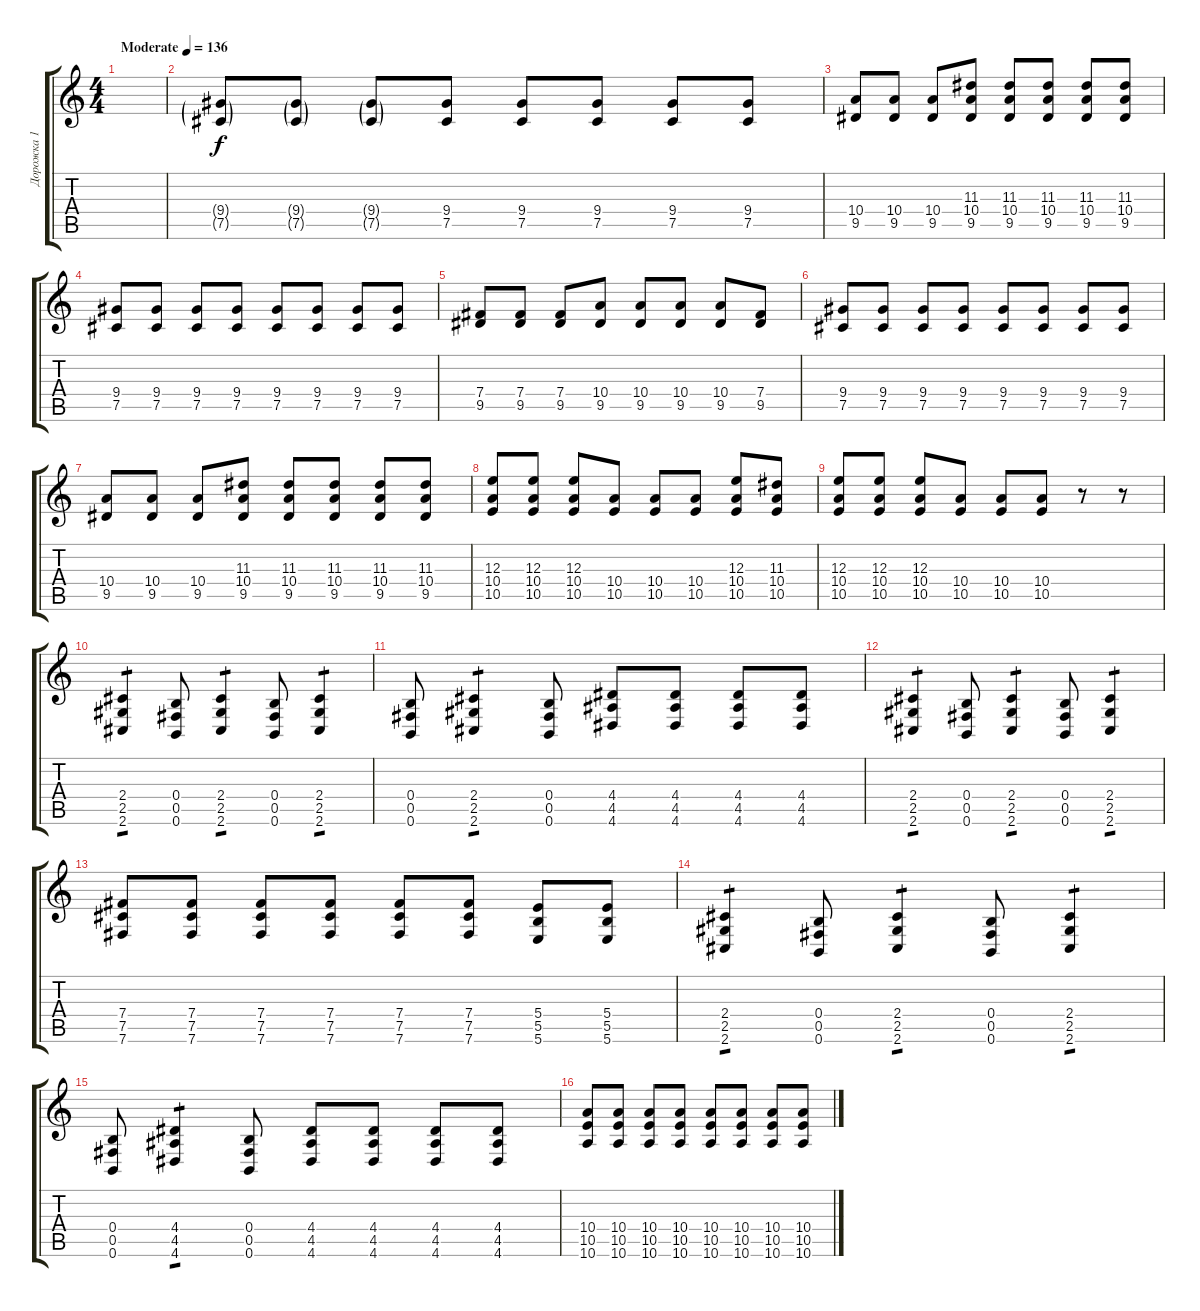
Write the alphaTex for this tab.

\track ("Дорожка 1" "Дорожка 1") {instrument electricguitarmuted}
\staff {score tabs}
\tuning (Db4 Ab3 E3 B2 Gb2 B1) {hide}
\ts (4 4)
\tempo (136 "Moderate")
\clef g2
\ks c
|
(9.4{g} 7.5{g}).8 (9.4{g} 7.5{g}).8 (9.4{g} 7.5{g}).8 (9.4 7.5).8{dy f} (9.4 7.5).8 (9.4 7.5).8 (9.4 7.5).8 (9.4 7.5).8 |
(10.4 9.5).8 (10.4 9.5).8 (10.4 9.5).8 (11.3 10.4 9.5).8 (11.3 10.4 9.5).8 (11.3 10.4 9.5).8 (11.3 10.4 9.5).8 (11.3 10.4 9.5).8 |
(9.4 7.5).8 (9.4 7.5).8 (9.4 7.5).8 (9.4 7.5).8 (9.4 7.5).8 (9.4 7.5).8 (9.4 7.5).8 (9.4 7.5).8 |
(7.4 9.5).8 (7.4 9.5).8 (7.4 9.5).8 (10.4 9.5).8 (10.4 9.5).8 (10.4 9.5).8 (10.4 9.5).8 (7.4 9.5).8 |
(9.4 7.5).8 (9.4 7.5).8 (9.4 7.5).8 (9.4 7.5).8 (9.4 7.5).8 (9.4 7.5).8 (9.4 7.5).8 (9.4 7.5).8 |
(10.4 9.5).8 (10.4 9.5).8 (10.4 9.5).8 (11.3 10.4 9.5).8 (11.3 10.4 9.5).8 (11.3 10.4 9.5).8 (11.3 10.4 9.5).8 (11.3 10.4 9.5).8 |
(12.3 10.4 10.5).8 (12.3 10.4 10.5).8 (12.3 10.4 10.5).8 (10.4 10.5).8 (10.4 10.5).8 (10.4 10.5).8 (12.3 10.4 10.5).8 (11.3 10.4 10.5).8 |
(12.3 10.4 10.5).8 (12.3 10.4 10.5).8 (12.3 10.4 10.5).8 (10.4 10.5).8 (10.4 10.5).8 (10.4 10.5).8 r.8 r.8 |
(2.4 2.5 2.6).4{tp 1 volume 16 instrument distortionguitar} (0.4 0.5 0.6).8 (2.4 2.5 2.6).4{tp 1} (0.4 0.5 0.6).8 (2.4 2.5 2.6).4{tp 1} |
(0.4 0.5 0.6).8 (2.4 2.5 2.6).4{tp 1} (0.4 0.5 0.6).8 (4.4 4.5 4.6).8 (4.4 4.5 4.6).8 (4.4 4.5 4.6).8 (4.4 4.5 4.6).8 |
(2.4 2.5 2.6).4{tp 1} (0.4 0.5 0.6).8 (2.4 2.5 2.6).4{tp 1} (0.4 0.5 0.6).8 (2.4 2.5 2.6).4{tp 1} |
(7.4 7.5 7.6).8 (7.4 7.5 7.6).8 (7.4 7.5 7.6).8 (7.4 7.5 7.6).8 (7.4 7.5 7.6).8 (7.4 7.5 7.6).8 (5.4 5.5 5.6).8 (5.4 5.5 5.6).8 |
(2.4 2.5 2.6).4{tp 1} (0.4 0.5 0.6).8 (2.4 2.5 2.6).4{tp 1} (0.4 0.5 0.6).8 (2.4 2.5 2.6).4{tp 1} |
(0.4 0.5 0.6).8 (4.4 4.5 4.6).4{tp 1} (0.4 0.5 0.6).8 (4.4 4.5 4.6).8 (4.4 4.5 4.6).8 (4.4 4.5 4.6).8 (4.4 4.5 4.6).8 |
(10.4 10.5 10.6).8 (10.4 10.5 10.6).8 (10.4 10.5 10.6).8 (10.4 10.5 10.6).8 (10.4 10.5 10.6).8 (10.4 10.5 10.6).8 (10.4 10.5 10.6).8 (10.4 10.5 10.6).8
